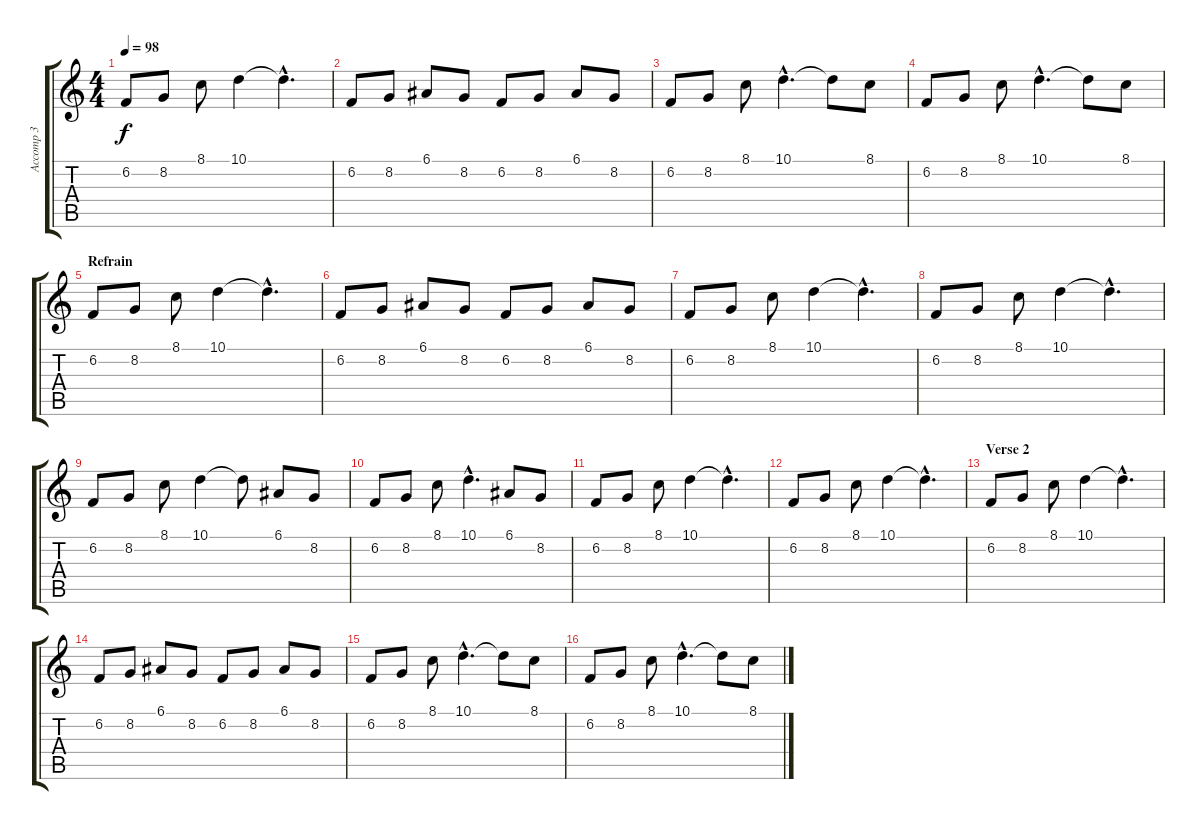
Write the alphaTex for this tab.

\track ("Accomp 3" "Accomp 3") {instrument whistle}
\staff {score tabs}
\tuning (E4 B3 G3 D3 A2 E2) {hide}
\ts (4 4)
\tempo 98
\clef g2
\ks c
6.2.8{dy f} 8.2.8 8.1.8 10.1.4 10.1{hac t}.4{d} |
6.2.8 8.2.8 6.1.8 8.2.8 6.2.8 8.2.8 6.1.8 8.2.8 |
6.2.8 8.2.8 8.1.8 10.1{hac}.4{d} 10.1{t}.8 8.1.8 |
6.2.8 8.2.8 8.1.8 10.1{hac}.4{d} 10.1{t}.8 8.1.8 |
\section ("" "Refrain")
6.2.8 8.2.8 8.1.8 10.1.4 10.1{hac t}.4{d} |
6.2.8 8.2.8 6.1.8 8.2.8 6.2.8 8.2.8 6.1.8 8.2.8 |
6.2.8 8.2.8 8.1.8 10.1.4 10.1{hac t}.4{d} |
6.2.8 8.2.8 8.1.8 10.1.4 10.1{hac t}.4{d} |
6.2.8 8.2.8 8.1.8 10.1.4 10.1{t}.8 6.1.8 8.2.8 |
6.2.8 8.2.8 8.1.8 10.1{hac}.4{d} 6.1.8 8.2.8 |
6.2.8 8.2.8 8.1.8 10.1.4 10.1{hac t}.4{d} |
6.2.8 8.2.8 8.1.8 10.1.4 10.1{hac t}.4{d} |
\section ("" "Verse 2")
6.2.8 8.2.8 8.1.8 10.1.4 10.1{hac t}.4{d} |
6.2.8 8.2.8 6.1.8 8.2.8 6.2.8 8.2.8 6.1.8 8.2.8 |
6.2.8 8.2.8 8.1.8 10.1{hac}.4{d} 10.1{t}.8 8.1.8 |
6.2.8 8.2.8 8.1.8 10.1{hac}.4{d} 10.1{t}.8 8.1.8
